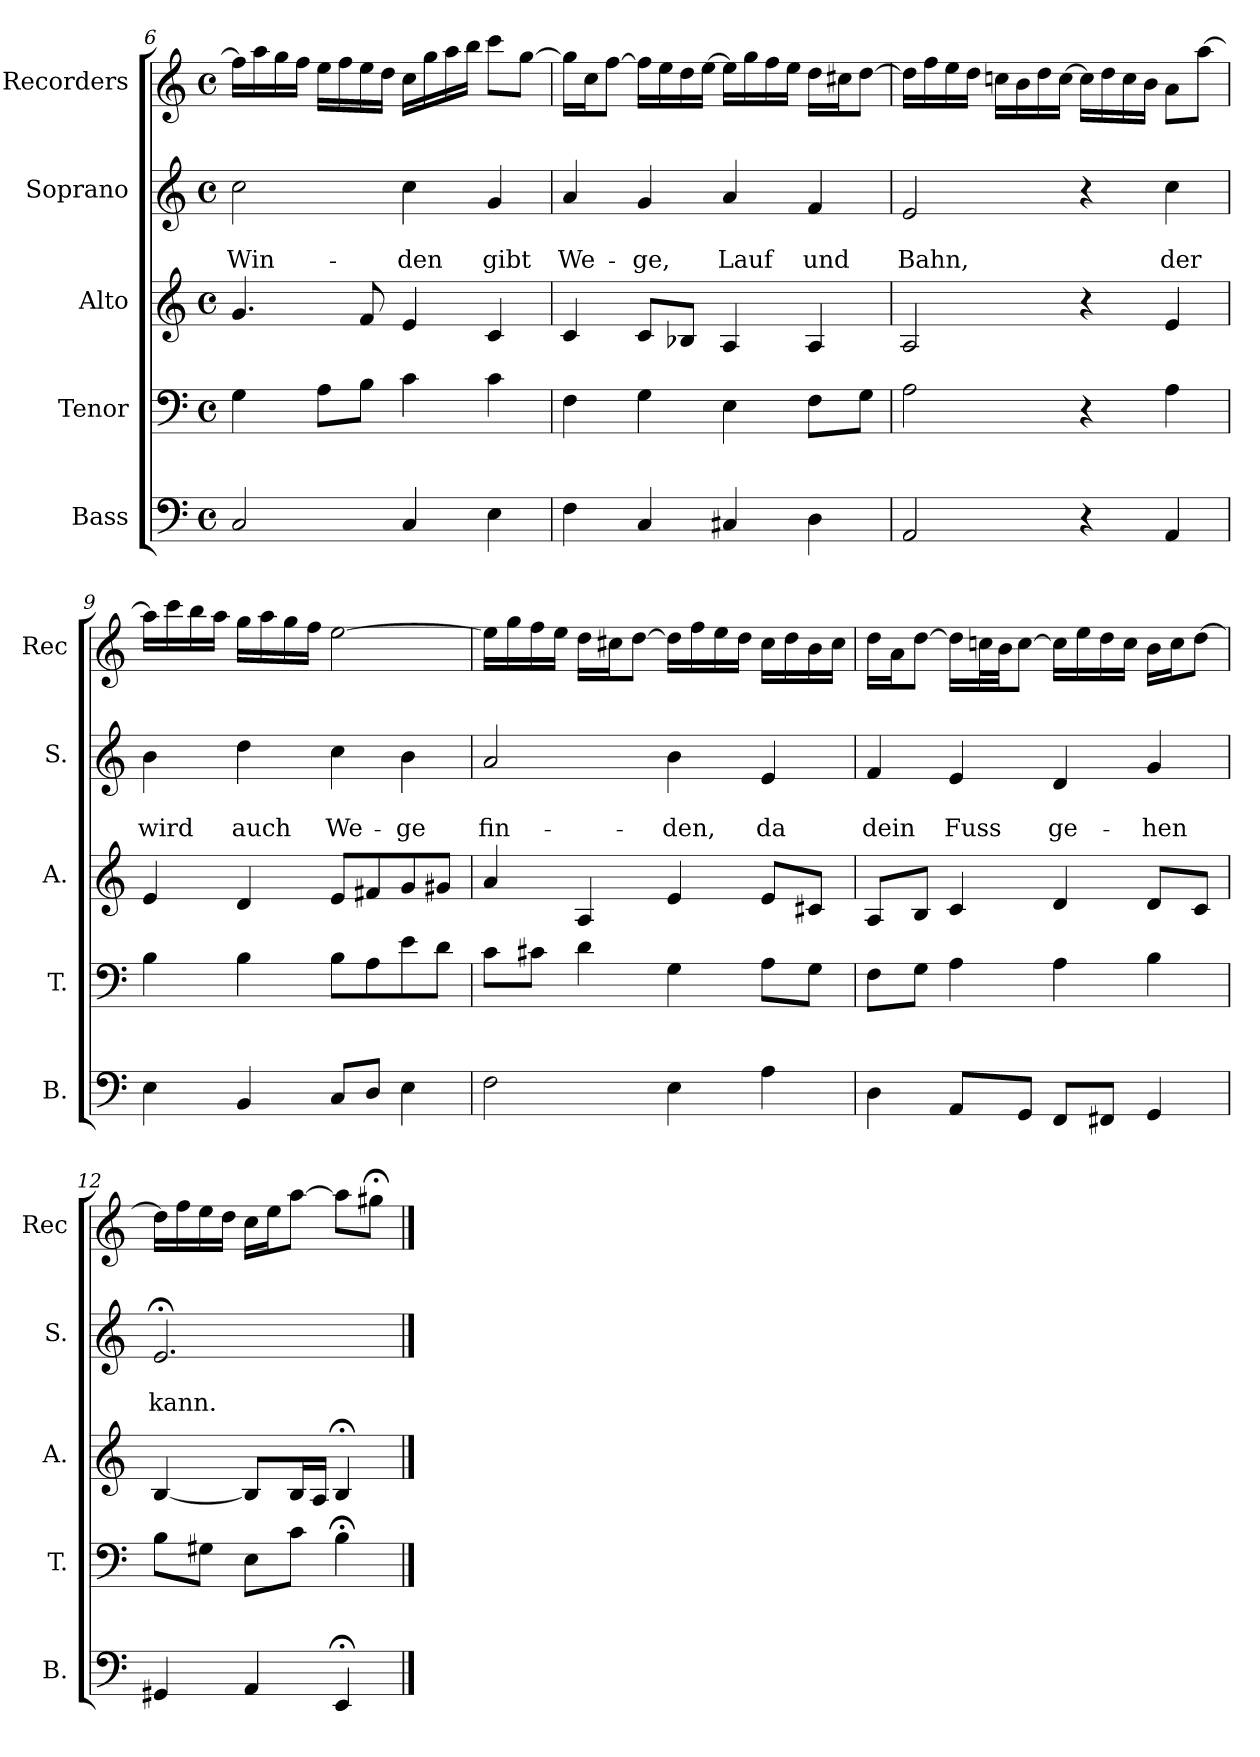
**kern	**kern	**kern	**kern	**text	**text	**kern
*part5	*part4	*part3	*part2	*part2	*part2	*part1
*staff5	*staff4	*staff3	*staff2	*staff2	*staff2	*staff1
*I"Bass	*I"Tenor	*I"Alto	*I"Soprano	*	*	*I"Recorders
*I'B.	*I'T.	*I'A.	*I'S.	*	*	*I'Rec
!!LO:PB:g=z
*clefF4	*clefF4	*clefG2	*clefG2	*	*	*clefG2
*k[]	*k[]	*k[]	*k[]	*	*	*k[]
*	*	*	*	*	*	*a:
*M4/4	*M4/4	*M4/4	*M4/4	*	*	*M4/4
*met(c)	*met(c)	*met(c)	*met(c)	*	*	*met(c)
=6	=6	=6	=6	=6	=6	=6
2C/	4G\	4.g/	2cc\	.	Win-	16ff\LL]
.	.	.	.	.	.	16aa\
.	.	.	.	.	.	16gg\
.	.	.	.	.	.	16ff\JJ
.	8A\L	.	.	.	.	16ee\LL
.	.	.	.	.	.	16ff\
.	8B\J	8f/	.	.	.	16ee\
.	.	.	.	.	.	16dd\JJ
4C/	4c\	4e/	4cc\	.	-den	16cc\LL
.	.	.	.	.	.	16gg\
.	.	.	.	.	.	16aa\
.	.	.	.	.	.	16bb\JJ
4E\	4c\	4c/	4g/	.	gibt	8ccc\L
.	.	.	.	.	.	[8gg\J
=7	=7	=7	=7	=7	=7	=7
4F\	4F\	4c/	4a/	.	We-	16gg\LL]
.	.	.	.	.	.	16cc\J
.	.	.	.	.	.	[8ff\J
4C/	4G\	8c/L	4g/	.	-ge,	16ff\LL]
.	.	.	.	.	.	16ee\
.	.	8B-X/J	.	.	.	16dd\
.	.	.	.	.	.	[16ee\JJ
4C#X/	4E\	4A/	4a/	.	Lauf	16ee\LL]
.	.	.	.	.	.	16gg\
.	.	.	.	.	.	16ff\
.	.	.	.	.	.	16ee\JJ
4D\	8F\L	4A/	4f/	.	und	16dd\LL
.	.	.	.	.	.	16cc#X\J
.	8G\J	.	.	.	.	[8dd\J
=8	=8	=8	=8	=8	=8	=8
2AA/	2A\	2A/	2e/	.	Bahn,	16dd\LL]
.	.	.	.	.	.	16ff\
.	.	.	.	.	.	16ee\
.	.	.	.	.	.	16dd\JJ
.	.	.	.	.	.	16ccn\LL
.	.	.	.	.	.	16b\
.	.	.	.	.	.	16dd\
.	.	.	.	.	.	[16cc\JJ
4r	4r	4r	4r	.	.	16cc\LL]
.	.	.	.	.	.	16dd\
.	.	.	.	.	.	16cc\
.	.	.	.	.	.	16b\JJ
4AA/	4A\	4e/	4cc\	.	der	8a\L
.	.	.	.	.	.	[8aa\J
=9	=9	=9	=9	=9	=9	=9
4E\	4B\	4e/	4b\	.	wird	16aa\LL]
.	.	.	.	.	.	16ccc\
.	.	.	.	.	.	16bb\
.	.	.	.	.	.	16aa\JJ
4BB/	4B\	4d/	4dd\	.	auch	16gg\LL
.	.	.	.	.	.	16aa\
.	.	.	.	.	.	16gg\
.	.	.	.	.	.	16ff\JJ
8C/L	8B\L	8e/L	4cc\	.	We-	[2ee\
8D/J	8A\	8f#X/	.	.	.	.
4E\	8e\	8g/	4b\	.	-ge	.
.	8d\J	8g#X/J	.	.	.	.
!!LO:PB:g=z
=10	=10	=10	=10	=10	=10	=10
2F\	8c\L	4a/	2a/	.	fin-	16ee\LL]
.	.	.	.	.	.	16gg\
.	8c#X\J	.	.	.	.	16ff\
.	.	.	.	.	.	16ee\JJ
.	4d\	4A/	.	.	.	16dd\LL
.	.	.	.	.	.	16cc#X\J
.	.	.	.	.	.	[8dd\J
4E\	4G\	4e/	4b\	.	-den,	16dd\LL]
.	.	.	.	.	.	16ff\
.	.	.	.	.	.	16ee\
.	.	.	.	.	.	16dd\JJ
4A\	8A\L	8e/L	4e/	.	da	16cc#\LL
.	.	.	.	.	.	16dd\
.	8G\J	8c#X/J	.	.	.	16b\
.	.	.	.	.	.	16cc#\JJ
=11	=11	=11	=11	=11	=11	=11
4D\	8F\L	8A/L	4f/	.	dein	16dd\LL
.	.	.	.	.	.	16a\J
.	8G\J	8B/J	.	.	.	[8dd\J
8AA/L	4A\	4c/	4e/	.	Fuss	16dd\LL]
.	.	.	.	.	.	32ccn\L
.	.	.	.	.	.	32b\JJ
8GG/J	.	.	.	.	.	[8cc\J
8FF/L	4A\	4d/	4d/	.	ge-	16cc\LL]
.	.	.	.	.	.	16ee\
8FF#X/J	.	.	.	.	.	16dd\
.	.	.	.	.	.	16cc\JJ
4GG/	4B\	8d/L	4g/	.	-hen	16b\LL
.	.	.	.	.	.	16cc\J
.	.	8c/J	.	.	.	[8dd\J
=12	=12	=12	=12	=12	=12	=12
4GG#X/	8B\L	[4B/	2.e;</	.	kann.	16dd\LL]
.	.	.	.	.	.	16ff\
.	8G#X\J	.	.	.	.	16ee\
.	.	.	.	.	.	16dd\JJ
4AA/	8E\L	8B/L]	.	.	.	16cc\LL
.	.	.	.	.	.	16ee\J
.	8c\J	16B/L	.	.	.	[8aa\J
.	.	16A/JJ	.	.	.	.
4EE;</	4B;<\	4B;</	.	.	.	8aa\L]
.	.	.	.	.	.	8gg#X;<\J
==	==	==	==	==	==	==
*-	*-	*-	*-	*-	*-	*-
